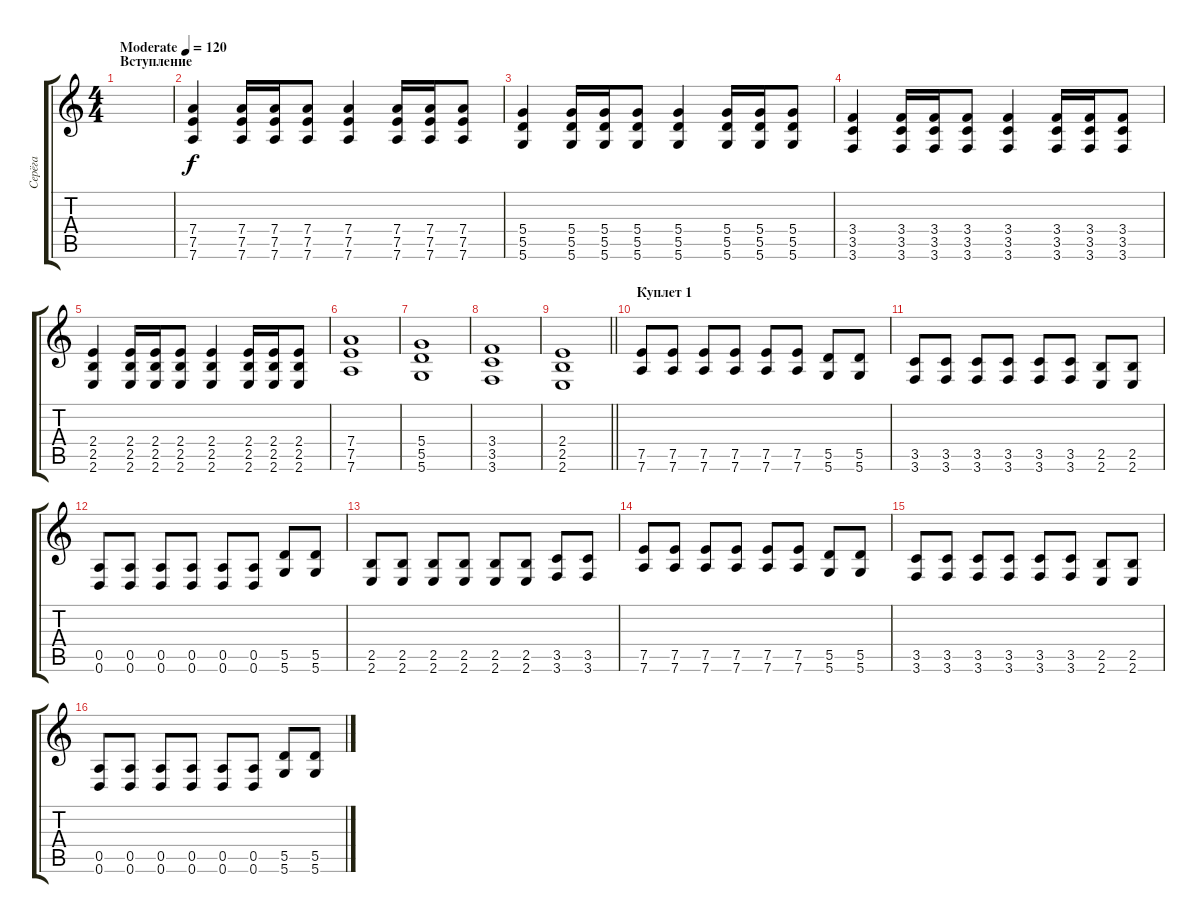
\track ("Серёга" "Серёга") {instrument distortionguitar}
\staff {score tabs}
\tuning (E4 B3 G3 D3 A2 D2) {hide}
\ts (4 4)
\section ("" "Вступление")
\tempo (120 "Moderate")
\clef g2
\ks c
|
(7.4 7.5 7.6).4{instrument acousticguitarnylon} (7.4 7.5 7.6).16 (7.4 7.5 7.6).16 (7.4 7.5 7.6).8 (7.4 7.5 7.6).4 (7.4 7.5 7.6).16 (7.4 7.5 7.6).16 (7.4 7.5 7.6).8 |
(5.4 5.5 5.6).4{instrument acousticguitarnylon} (5.4 5.5 5.6).16 (5.4 5.5 5.6).16 (5.4 5.5 5.6).8 (5.4 5.5 5.6).4 (5.4 5.5 5.6).16 (5.4 5.5 5.6).16 (5.4 5.5 5.6).8 |
(3.4 3.5 3.6).4{instrument acousticguitarnylon} (3.4 3.5 3.6).16 (3.4 3.5 3.6).16 (3.4 3.5 3.6).8 (3.4 3.5 3.6).4 (3.4 3.5 3.6).16 (3.4 3.5 3.6).16 (3.4 3.5 3.6).8 |
(2.4 2.5 2.6).4{instrument acousticguitarnylon} (2.4 2.5 2.6).16 (2.4 2.5 2.6).16 (2.4 2.5 2.6).8 (2.4 2.5 2.6).4 (2.4 2.5 2.6).16 (2.4 2.5 2.6).16 (2.4 2.5 2.6).8 |
(7.4 7.5 7.6).1{instrument distortionguitar} |
(5.4 5.5 5.6).1 |
(3.4 3.5 3.6).1 |
\barLineRight lightlight
(2.4 2.5 2.6).1 |
\section ("" "Куплет 1")
(7.5 7.6).8 (7.5 7.6).8 (7.5 7.6).8 (7.5 7.6).8 (7.5 7.6).8 (7.5 7.6).8 (5.5 5.6).8 (5.5 5.6).8 |
(3.5 3.6).8 (3.5 3.6).8 (3.5 3.6).8 (3.5 3.6).8 (3.5 3.6).8 (3.5 3.6).8 (2.5 2.6).8 (2.5 2.6).8 |
(0.5 0.6).8 (0.5 0.6).8 (0.5 0.6).8 (0.5 0.6).8 (0.5 0.6).8 (0.5 0.6).8 (5.5 5.6).8 (5.5 5.6).8 |
(2.5 2.6).8 (2.5 2.6).8 (2.5 2.6).8 (2.5 2.6).8 (2.5 2.6).8 (2.5 2.6).8 (3.5 3.6).8 (3.5 3.6).8 |
(7.5 7.6).8 (7.5 7.6).8 (7.5 7.6).8 (7.5 7.6).8 (7.5 7.6).8 (7.5 7.6).8 (5.5 5.6).8 (5.5 5.6).8 |
(3.5 3.6).8 (3.5 3.6).8 (3.5 3.6).8 (3.5 3.6).8 (3.5 3.6).8 (3.5 3.6).8 (2.5 2.6).8 (2.5 2.6).8 |
(0.5 0.6).8 (0.5 0.6).8 (0.5 0.6).8 (0.5 0.6).8 (0.5 0.6).8 (0.5 0.6).8 (5.5 5.6).8 (5.5 5.6).8
